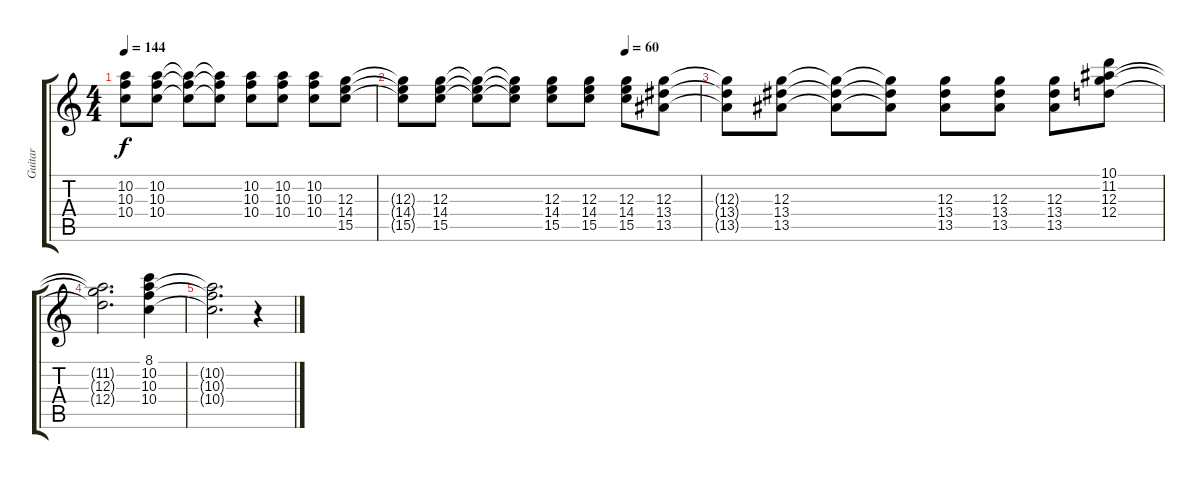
\track ("Guitar" "Guitar") {instrument electricguitarclean}
\staff {score tabs}
\tuning (E4 B3 G3 D3 A2 E2) {hide}
\ts (4 4)
\tempo 144
\clef g2
\ks c
(10.2{t} 10.3{t} 10.4{t}).8{dy f} (10.2 10.3 10.4).8 (10.2{t} 10.3{t} 10.4{t}).8 (10.2{t} 10.3{t} 10.4{t}).8 (10.2 10.3 10.4).8 (10.2 10.3 10.4).8 (10.2 10.3 10.4).8 (12.3 14.4 15.5).8 |
\tempo (60 0.75)
(12.3{t} 14.4{t} 15.5{t}).8 (12.3 14.4 15.5).8 (12.3{t} 14.4{t} 15.5{t}).8 (12.3{t} 14.4{t} 15.5{t}).8 (12.3 14.4 15.5).8 (12.3 14.4 15.5).8 (12.3 14.4 15.5).8 (12.3 13.4 13.5).8 |
(12.3{t} 13.4{t} 13.5{t}).8 (12.3 13.4 13.5).8 (12.3{t} 13.4{t} 13.5{t}).8 (12.3{t} 13.4{t} 13.5{t}).8 (12.3 13.4 13.5).8 (12.3 13.4 13.5).8 (12.3 13.4 13.5).8 (10.1 11.2 12.3 12.4).8 |
(11.2{t} 12.3{t} 12.4{t}).2{d} (8.1 10.2 10.3 10.4).4{volume 6} |
(10.2{t} 10.3{t} 10.4{t}).2{d} r.4
